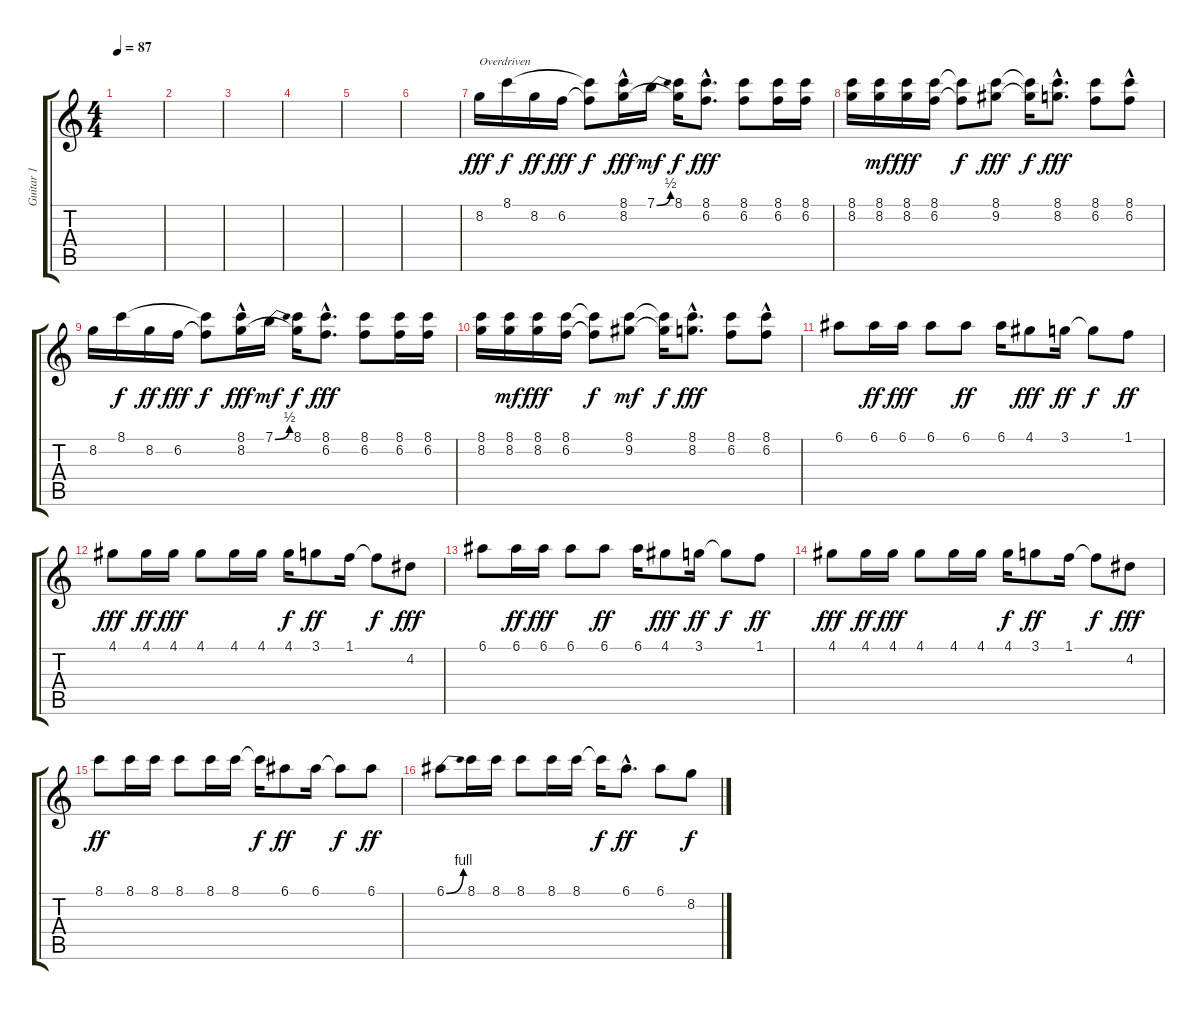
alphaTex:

\track ("Guitar 1" "Guitar 1") {instrument electricguitarjazz}
\staff {score tabs}
\tuning (E4 B3 G3 D3 A2 E2) {hide}
\ts (4 4)
\tempo 87
\clef g2
\ks c
|
|
|
|
|
|
8.2.16{txt "Overdriven" dy fff balance 4 instrument overdrivenguitar} 8.1.16{dy f} 8.2.16{dy ff} 6.2.16{dy fff} (8.1{t} 6.2{t}).8{dy f} (8.1 8.2{hac}).16{dy fff} 7.1{be (bend 0 0 60 2)}.16{dy mf} (8.1 8.2{t}).16{dy f} (8.1{hac} 6.2{hac}).8{d dy fff} (8.1 6.2).8 (8.1 6.2).16 (8.1 6.2).16 |
(8.1 8.2).16 (8.1 8.2).16{dy mf} (8.1 8.2).16{dy fff} (8.1 6.2).16 (8.1{t} 6.2{t}).8{dy f} (8.1 9.2).8{dy fff} (8.1{t} 9.2{t}).16{dy f} (8.1{hac} 8.2).8{d dy fff} (8.1 6.2).8 (8.1 6.2{hac}).8 |
8.2.16 8.1.16{dy f} 8.2.16{dy ff} 6.2.16{dy fff} (8.1{t} 6.2{t}).8{dy f} (8.1 8.2{hac}).16{dy fff} 7.1{be (bend 0 0 60 2)}.16{dy mf} (8.1 8.2{t}).16{dy f} (8.1{hac} 6.2{hac}).8{d dy fff} (8.1 6.2).8 (8.1 6.2).16 (8.1 6.2).16 |
(8.1 8.2).16 (8.1 8.2).16{dy mf} (8.1 8.2).16{dy fff} (8.1 6.2).16 (8.1{t} 6.2{t}).8{dy f} (8.1 9.2).8{dy mf} (8.1{t} 9.2{t}).16{dy f} (8.1{hac} 8.2).8{d dy fff} (8.1 6.2).8 (8.1 6.2{hac}).8 |
6.1.8 6.1.16{dy ff} 6.1.16{dy fff} 6.1.8 6.1.8{dy ff} 6.1.16 4.1.8{dy fff} 3.1.16{dy ff} 3.1{t}.8{dy f} 1.1.8{dy ff} |
4.1.8{dy fff} 4.1.16{dy ff} 4.1.16{dy fff} 4.1.8 4.1.16 4.1.16 4.1.16{dy f} 3.1.8{dy ff} 1.1.16 1.1{t}.8{dy f} 4.2.8{dy fff} |
6.1.8 6.1.16{dy ff} 6.1.16{dy fff} 6.1.8 6.1.8{dy ff} 6.1.16 4.1.8{dy fff} 3.1.16{dy ff} 3.1{t}.8{dy f} 1.1.8{dy ff} |
4.1.8{dy fff} 4.1.16{dy ff} 4.1.16{dy fff} 4.1.8 4.1.16 4.1.16 4.1.16{dy f} 3.1.8{dy ff} 1.1.16 1.1{t}.8{dy f} 4.2.8{dy fff} |
8.1.8{dy ff} 8.1.16 8.1.16 8.1.8 8.1.16 8.1.16 8.1{t}.16{dy f} 6.1.8{dy ff} 6.1.16 6.1{t}.8{dy f} 6.1.8{dy ff} |
6.1{be (bend 0 0 60 4)}.8 8.1.16 8.1.16 8.1.8 8.1.16 8.1.16 8.1{t}.16{dy f} 6.1{hac}.8{d dy ff} 6.1.8 8.2.8{dy f}
